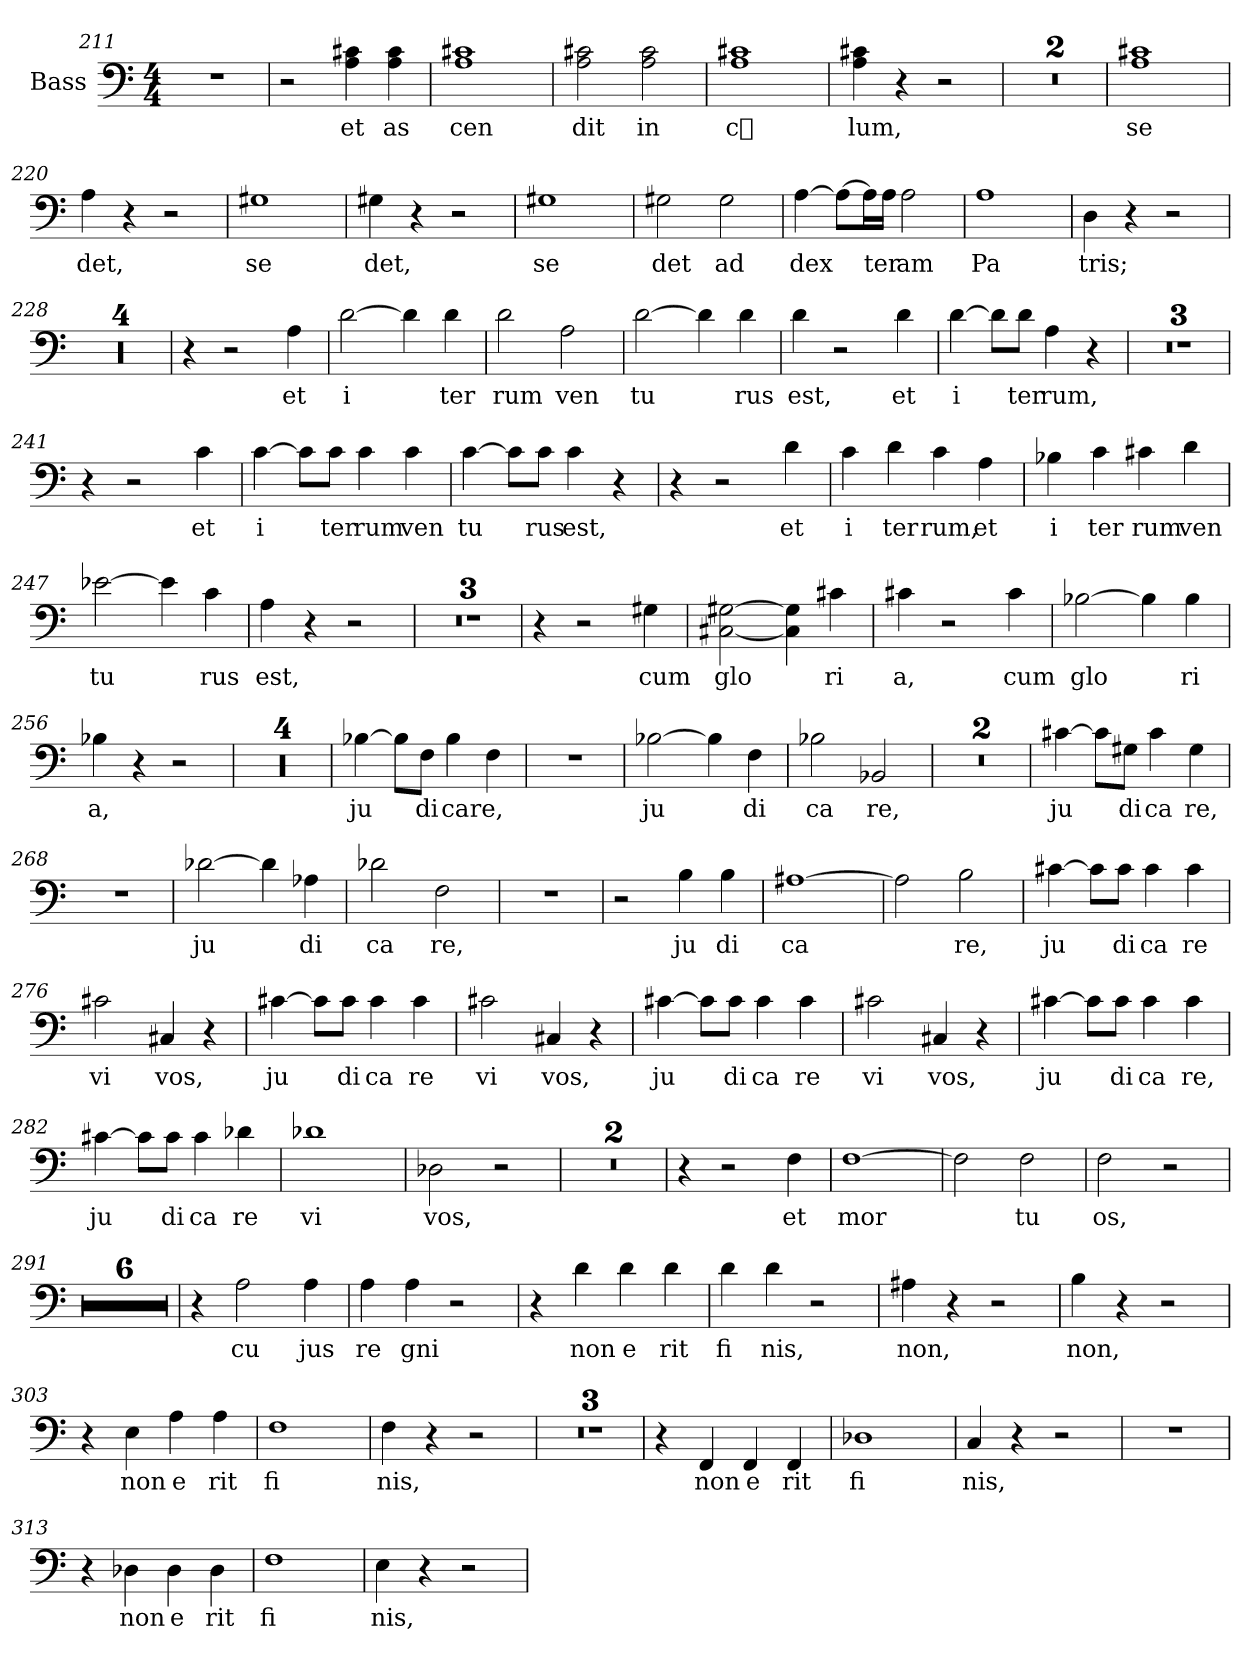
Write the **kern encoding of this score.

**kern	**text
*part1	*part1
*staff1	*staff1
*I"Bass	*
*I'B.	*
*clefF4	*
*k[]	*
*C:	*
*M4/4	*
=211	=211
1r	.
=212	=212
2r	.
4A\ 4c#X\	et
4A\ 4c#\	as
=213	=213
1A 1c#X	cen
=214	=214
2A\ 2c#X\	dit
2A\ 2c#\	in
!!LO:LB:g=z
=215	=215
1A 1c#X	c
=216	=216
4A\ 4c#X\	lum,
4r	.
2r	.
=217	=217
1r	.
=218	=218
1r	.
=219	=219
1A 1c#X	se
=220	=220
4A\	det,
4r	.
2r	.
=221	=221
1G#X	se
=222	=222
4G#X\	det,
4r	.
2r	.
=223	=223
1G#X	se
=224	=224
2G#X\	det
2G#\	ad
=225	=225
[4A\	dex
8A\L_	.
16A\L]	.
16A\JJ	ter
2A\	am
!!LO:LB:g=z
=226	=226
1A	Pa
=227	=227
4D\	tris;
4r	.
2r	.
=228	=228
1r	.
=229	=229
1r	.
=230	=230
1r	.
=231	=231
1r	.
=232	=232
4r	.
2r	.
4A\	et
=233	=233
[2d\	i
4d\]	.
4d\	ter
=234	=234
2d\	rum
2A\	ven
=235	=235
[2d\	tu
4d\]	.
4d\	rus
=236	=236
4d\	est,
2r	.
4d\	et
!!LO:LB:g=z
=237	=237
[4d\	i
8d\L]	.
8d\J	ter
4A\	rum,
4r	.
=238	=238
1r	.
=239	=239
1r	.
=240	=240
1r	.
=241	=241
4r	.
2r	.
4c\	et
=242	=242
[4c\	i
8c\L]	.
8c\J	ter
4c\	rum
4c\	ven
=243	=243
[4c\	tu
8c\L]	.
8c\J	rus
4c\	est,
4r	.
=244	=244
4r	.
2r	.
4d\	et
!!LO:LB:g=z
=245	=245
4c\	i
4d\	ter
4c\	rum,
4A\	et
=246	=246
4B-X\	i
4c\	ter
4c#X\	rum
4d\	ven
=247	=247
[2e-X\	tu
4e-\]	.
4c\	rus
=248	=248
4A\	est,
4r	.
2r	.
=249	=249
1r	.
=250	=250
1r	.
=251	=251
1r	.
=252	=252
4r	.
2r	.
4G#X\	cum
=253	=253
[2C#X\ [2G#X\	glo
4C#\] 4G#\]	.
4c#X\	ri
!!LO:PB:g=z
=254	=254
4c#X\	a,
2r	.
4c#\	cum
=255	=255
[2B-X\	glo
4B-\]	.
4B-\	ri
=256	=256
4B-X\	a,
4r	.
2r	.
=257	=257
1r	.
=258	=258
1r	.
=259	=259
1r	.
=260	=260
1r	.
=261	=261
[4B-X\	ju
8B-\L]	.
8F\J	di
4B-\	ca
4F\	re,
=262	=262
1r	.
=263	=263
[2B-X\	ju
4B-\]	.
4F\	di
=264	=264
2B-X\	ca
2BB-X/	re,
=265	=265
1r	.
!!LO:LB:g=z
=266	=266
1r	.
=267	=267
[4c#X\	ju
8c#\L]	.
8G#X\J	di
4c#\	ca
4G#\	re,
=268	=268
1r	.
=269	=269
[2d-X\	ju
4d-\]	.
4A-X\	di
=270	=270
2d-X\	ca
2F\	re,
=271	=271
1r	.
=272	=272
2r	.
4B\	ju
4B\	di
=273	=273
[1A#X	ca
=274	=274
2A#\]	.
2B\	re,
=275	=275
[4c#X\	ju
8c#\L]	.
8c#\J	di
4c#\	ca
4c#\	re
!!LO:LB:g=z
=276	=276
2c#X\	vi
4C#X/	vos,
4r	.
=277	=277
[4c#X\	ju
8c#\L]	.
8c#\J	di
4c#\	ca
4c#\	re
=278	=278
2c#X\	vi
4C#X/	vos,
4r	.
=279	=279
[4c#X\	ju
8c#\L]	.
8c#\J	di
4c#\	ca
4c#\	re
=280	=280
2c#X\	vi
4C#X/	vos,
4r	.
=281	=281
[4c#X\	ju
8c#\L]	.
8c#\J	di
4c#\	ca
4c#\	re,
!!LO:LB:g=z
=282	=282
[4c#X\	ju
8c#\L]	.
8c#\J	di
4c#\	ca
4d-X\	re
=283	=283
1d-X	vi
=284	=284
2D-X\	vos,
2r	.
=285	=285
1r	.
=286	=286
1r	.
=287	=287
4r	.
2r	.
4F\	et
=288	=288
[1F	mor
=289	=289
2F\]	.
2F\	tu
=290	=290
2F\	os,
2r	.
=291	=291
1r	.
=292	=292
1r	.
=293	=293
1r	.
=294	=294
1r	.
=295	=295
1r	.
!!LO:LB:g=z
=296	=296
1r	.
=297	=297
4r	.
2A\	cu
4A\	jus
=298	=298
4A\	re
4A\	gni
2r	.
=299	=299
4r	.
4d\	non
4d\	e
4d\	rit
=300	=300
4d\	fi
4d\	nis,
2r	.
=301	=301
4A#X\	non,
4r	.
2r	.
=302	=302
4B\	non,
4r	.
2r	.
=303	=303
4r	.
4E\	non
4A\	e
4A\	rit
!!LO:LB:g=z
=304	=304
1F	fi
=305	=305
4F\	nis,
4r	.
2r	.
=306	=306
1r	.
=307	=307
1r	.
=308	=308
1r	.
=309	=309
4r	.
4FF/	non
4FF/	e
4FF/	rit
=310	=310
1D-X	fi
=311	=311
4C/	nis,
4r	.
2r	.
=312	=312
1r	.
=313	=313
4r	.
4D-X\	non
4D-\	e
4D-\	rit
=314	=314
1F	fi
=315	=315
4E\	nis,
4r	.
2r	.
=	=
*-	*-
